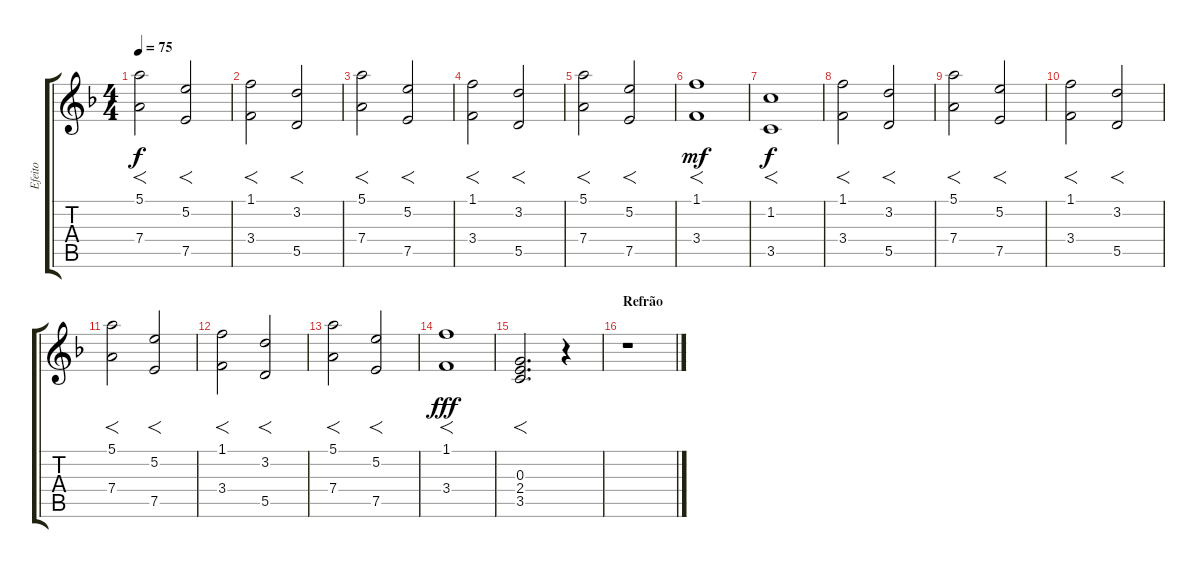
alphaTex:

\track ("Efeito" "Efeito") {instrument electricguitarclean}
\staff {score tabs}
\tuning (E4 B3 G3 D3 A2 E2) {hide}
\ts (4 4)
\tempo 75
\clef g2
\ks f
(5.1 7.4).2{f dy f} (5.2 7.5).2{f} |
(1.1 3.4).2{f} (3.2 5.5).2{f} |
(5.1 7.4).2{f} (5.2 7.5).2{f} |
(1.1 3.4).2{f} (3.2 5.5).2{f} |
(5.1 7.4).2{f} (5.2 7.5).2{f} |
(1.1 3.4).1{f dy mf} |
(1.2 3.5).1{f dy f} |
\section ("" "")
(1.1 3.4).2{f} (3.2 5.5).2{f} |
(5.1 7.4).2{f} (5.2 7.5).2{f} |
(1.1 3.4).2{f} (3.2 5.5).2{f} |
(5.1 7.4).2{f} (5.2 7.5).2{f} |
(1.1 3.4).2{f} (3.2 5.5).2{f} |
(5.1 7.4).2{f} (5.2 7.5).2{f} |
(1.1 3.4).1{f dy fff} |
(0.3 2.4 3.5).2{f d} r.4 |
\section ("" "Refrão")
r.1
